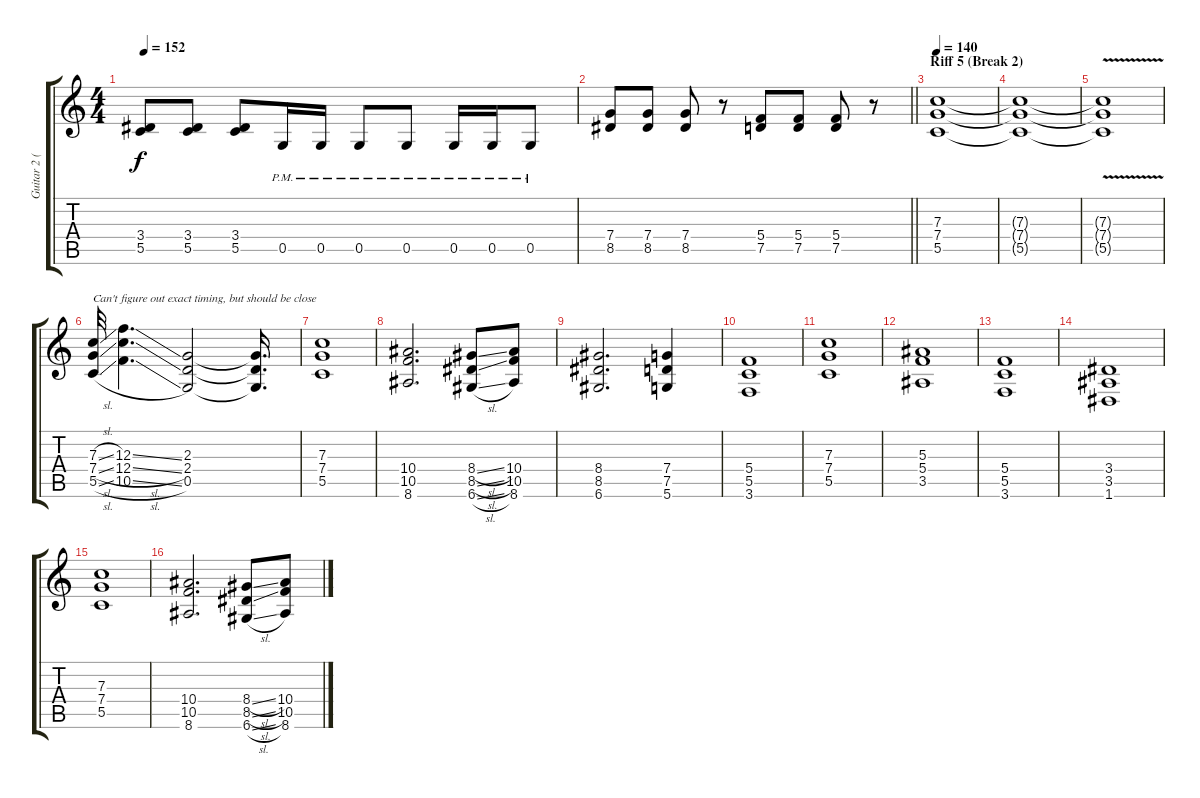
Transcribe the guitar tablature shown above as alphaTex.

\track ("Guitar 2 (Rhythm)" "Guitar 2 (") {instrument distortionguitar}
\staff {score tabs}
\tuning (D4 A3 F3 C3 G2 D2) {hide}
\ts (4 4)
\tempo 152
\clef g2
\ks c
(3.4 5.5).8{dy f} (3.4 5.5).8 (3.4 5.5).8 0.5{pm}.16 0.5{pm}.16 0.5{pm}.8 0.5{pm}.8 0.5{pm}.16 0.5{pm}.16 0.5{pm}.8 |
\barLineRight lightlight
(7.4 8.5).8 (7.4 8.5).8 (7.4 8.5).8 r.8 (5.4 7.5).8 (5.4 7.5).8 (5.4 7.5).8 r.8 |
\section ("" "Riff 5 (Break 2)")
\tempo 140
(7.3 7.4 5.5).1{volume 6} |
(7.3{t} 7.4{t} 5.5{t}).1 |
(7.3{v t} 7.4{v t} 5.5{v t}).1 |
(7.3{sl} 7.4{sl} 5.5{sl}).32{txt "Can't figure out exact timing, but should be close" volume 10} (12.3{ss} 12.4{sl} 10.5{sl}).4{d} (2.3 2.4 0.5).2 (2.3{t} 2.4{t} 0.5{t}).16{d} |
(7.3 7.4 5.5).1{volume 13} |
(10.4 10.5 8.6).2{d} (8.4{sl} 8.5{sl} 6.6{sl}).8 (10.4 10.5 8.6).8 |
(8.4 8.5 6.6).2{d} (7.4 7.5 5.6).4 |
(5.4 5.5 3.6).1 |
(7.3 7.4 5.5).1 |
(5.3 5.4 3.5).1 |
(5.4 5.5 3.6).1 |
(3.4 3.5 1.6).1 |
(7.3 7.4 5.5).1 |
(10.4 10.5 8.6).2{d} (8.4{sl} 8.5{sl} 6.6{sl}).8 (10.4 10.5 8.6).8
